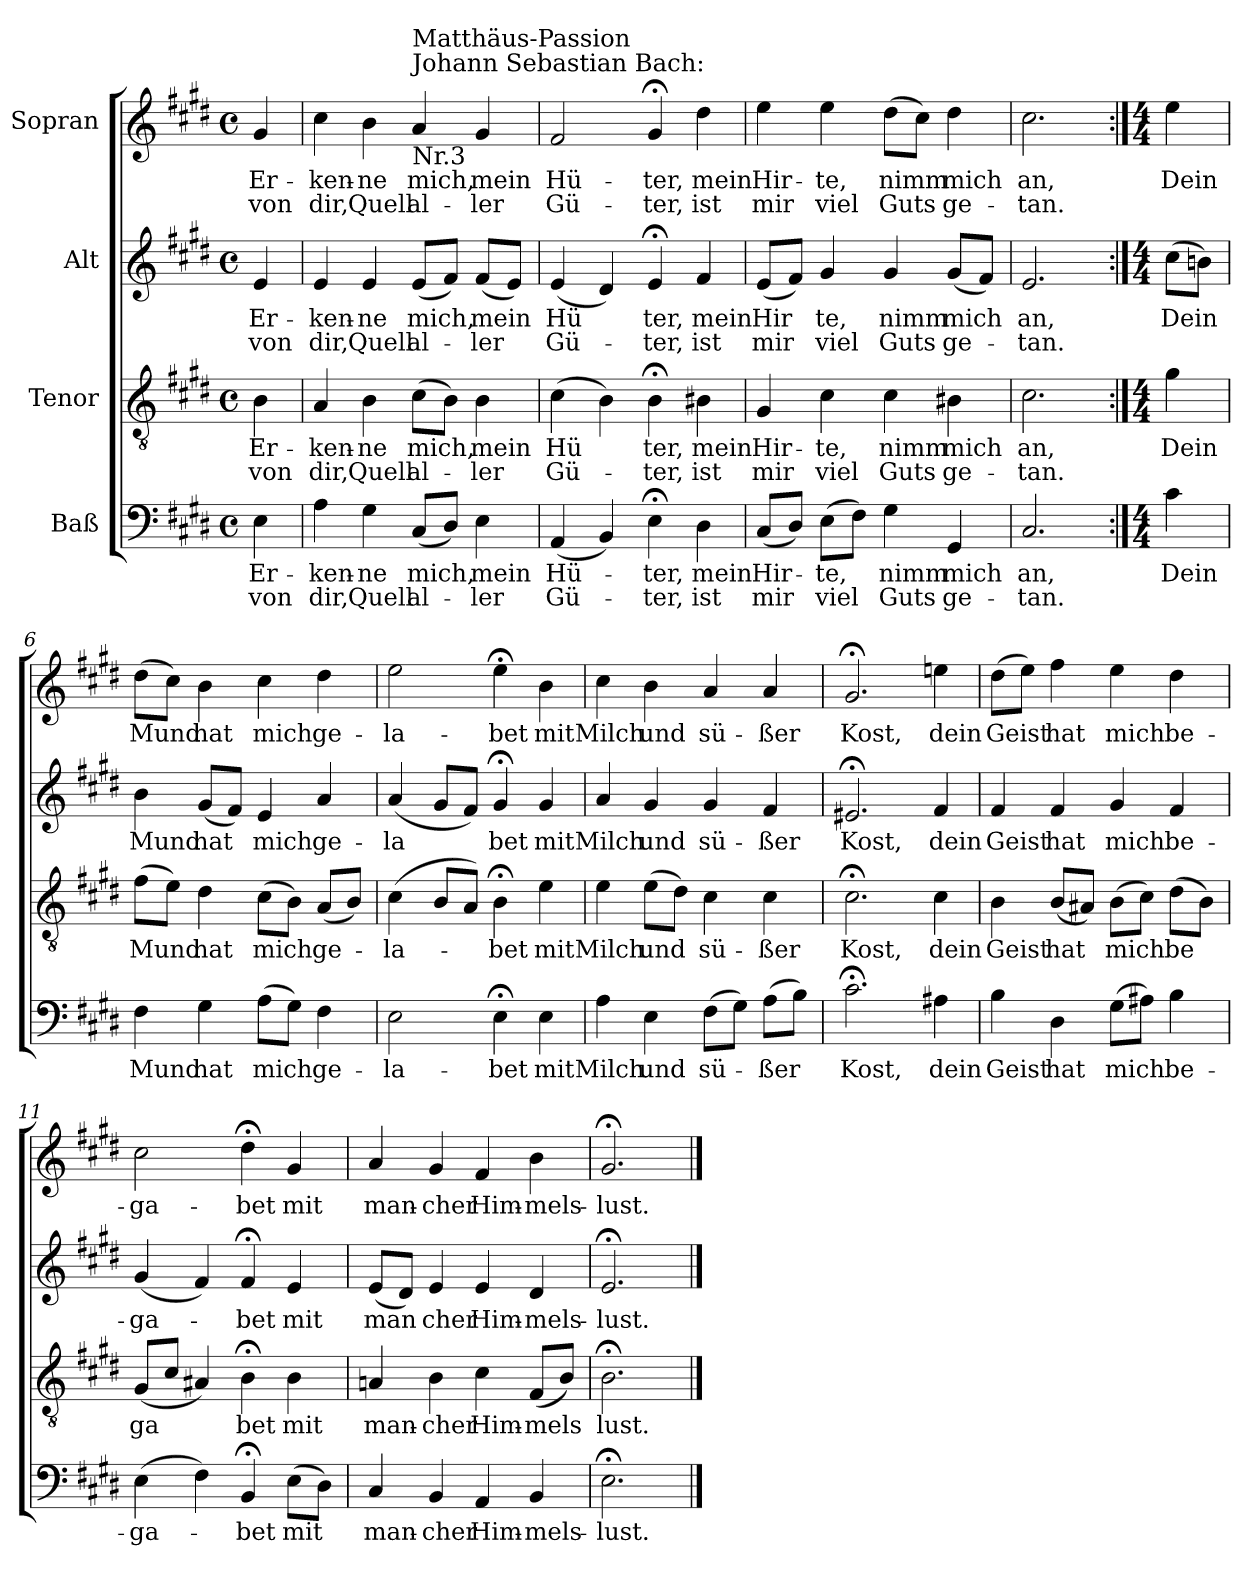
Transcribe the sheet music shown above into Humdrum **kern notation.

**kern	**text	**text	**kern	**text	**text	**kern	**text	**text	**kern	**text	**text
*part4	*part4	*part4	*part3	*part3	*part3	*part2	*part2	*part2	*part1	*part1	*part1
*staff4	*staff4	*staff4	*staff3	*staff3	*staff3	*staff2	*staff2	*staff2	*staff1	*staff1	*staff1
*I"Baß	*	*	*I"Tenor	*	*	*I"Alt	*	*	*I"Sopran	*	*
*clefF4	*	*	*clefGv2	*	*	*clefG2	*	*	*clefG2	*	*
*k[f#c#g#d#]	*	*	*k[f#c#g#d#]	*	*	*k[f#c#g#d#]	*	*	*k[f#c#g#d#]	*	*
*E:	*	*	*E:	*	*	*E:	*	*	*E:	*	*
*M4/4	*	*	*M4/4	*	*	*M4/4	*	*	*M4/4	*	*
*met(c)	*	*	*met(c)	*	*	*met(c)	*	*	*met(c)	*	*
=	=	=	=	=	=	=	=	=	=	=	=
!	!LO:LY:b	!LO:LY:b	!	!LO:LY:b	!LO:LY:b	!	!LO:LY:b	!LO:LY:b	!	!LO:LY:b	!LO:LY:b
4E\	Er-	von	4B\	Er-	von	4e/	Er-	von	4g#/	Er-	von
=1	=1	=1	=1	=1	=1	=1	=1	=1	=1	=1	=1
!	!LO:LY:b	!LO:LY:b	!	!LO:LY:b	!LO:LY:b	!	!LO:LY:b	!LO:LY:b	!	!LO:LY:b	!LO:LY:b
4A\	-ken-	dir,	4A/	-ken-	dir,	4e/	-ken-	dir,	4cc#\	-ken-	dir,
!	!LO:LY:b	!LO:LY:b	!	!LO:LY:b	!LO:LY:b	!	!LO:LY:b	!LO:LY:b	!	!LO:LY:b	!LO:LY:b
4G#\	-ne	Quell	4B\	-ne	Quell	4e/	-ne	Quell	4b\	-ne	Quell
!	!	!	!	!	!	!	!	!	!LO:TX:a:t=Johann Sebastian Bach&colon;	!	!
!	!	!	!	!	!	!	!	!	!LO:TX:a:t=Matthäus-Passion	!	!
!	!	!	!	!	!	!	!	!	!LO:TX:b:t=Nr.3	!	!
!	!LO:LY:b	!LO:LY:b	!	!LO:LY:b	!LO:LY:b	!	!LO:LY:b	!LO:LY:b	!	!LO:LY:b	!LO:LY:b
(<8C#/L	mich,	al-	(>8c#\L	mich,	al-	(<8e/L	mich,	al-	4a/	mich,	al-
8D#/J)	.	.	8B\J)	.	.	8f#/J)	.	.	.	.	.
!	!LO:LY:b	!LO:LY:b	!	!LO:LY:b	!LO:LY:b	!	!LO:LY:b	!LO:LY:b	!	!LO:LY:b	!LO:LY:b
4E\	mein	-ler	4B\	mein	-ler	(<8f#/L	mein	-ler	4g#/	mein	-ler
.	.	.	.	.	.	8e/J)	.	.	.	.	.
=2	=2	=2	=2	=2	=2	=2	=2	=2	=2	=2	=2
!	!LO:LY:b	!LO:LY:b	!	!LO:LY:b	!LO:LY:b	!	!LO:LY:b	!LO:LY:b	!	!LO:LY:b	!LO:LY:b
(<4AA/	Hü-	Gü-	(>4c#\	Hü	Gü-	(<4e/	Hü	Gü-	2f#/	Hü-	Gü-
4BB/)	.	.	4B\)	.	.	4d#/)	.	.	.	.	.
!	!LO:LY:b	!LO:LY:b	!	!LO:LY:b	!LO:LY:b	!	!LO:LY:b	!LO:LY:b	!	!LO:LY:b	!LO:LY:b
4E;<\	-ter,	-ter,	4B;<\	ter,	-ter,	4e;/	ter,	-ter,	4g#;/	-ter,	-ter,
!	!LO:LY:b	!LO:LY:b	!	!LO:LY:b	!LO:LY:b	!	!LO:LY:b	!LO:LY:b	!	!LO:LY:b	!LO:LY:b
4D#\	mein	ist	4B#X\	mein	ist	4f#/	mein	ist	4dd#\	mein	ist
=3	=3	=3	=3	=3	=3	=3	=3	=3	=3	=3	=3
!	!LO:LY:b	!LO:LY:b	!	!LO:LY:b	!LO:LY:b	!	!LO:LY:b	!LO:LY:b	!	!LO:LY:b	!LO:LY:b
(<8C#/L	Hir-	mir	4G#/	Hir-	mir	(<8e/L	Hir	mir	4ee\	Hir-	mir
8D#/J)	.	.	.	.	.	8f#/J)	.	.	.	.	.
!	!LO:LY:b	!LO:LY:b	!	!LO:LY:b	!LO:LY:b	!	!LO:LY:b	!LO:LY:b	!	!LO:LY:b	!LO:LY:b
(>8E\L	-te,	viel	4c#\	-te,	viel	4g#/	te,	viel	4ee\	-te,	viel
8F#\J)	.	.	.	.	.	.	.	.	.	.	.
!	!LO:LY:b	!LO:LY:b	!	!LO:LY:b	!LO:LY:b	!	!LO:LY:b	!LO:LY:b	!	!LO:LY:b	!LO:LY:b
4G#\	nimm	Guts	4c#\	nimm	Guts	4g#/	nimm	Guts	(>8dd#\L	nimm	Guts
.	.	.	.	.	.	.	.	.	8cc#\J)	.	.
!	!LO:LY:b	!LO:LY:b	!	!LO:LY:b	!LO:LY:b	!	!LO:LY:b	!LO:LY:b	!	!LO:LY:b	!LO:LY:b
4GG#/	mich	ge-	4B#X\	mich	ge-	(<8g#/L	mich	ge-	4dd#\	mich	ge-
.	.	.	.	.	.	8f#/J)	.	.	.	.	.
=4	=4	=4	=4	=4	=4	=4	=4	=4	=4	=4	=4
!	!LO:LY:b	!LO:LY:b	!	!LO:LY:b	!LO:LY:b	!	!LO:LY:b	!LO:LY:b	!	!LO:LY:b	!LO:LY:b
2.C#/	an,	-tan.	2.c#\	an,	-tan.	2.e/	an,	-tan.	2.cc#\	an,	-tan.
!!LO:LB:g=z
=5:|!	=5:|!	=5:|!	=5:|!	=5:|!	=5:|!	=5:|!	=5:|!	=5:|!	=5:|!	=5:|!	=5:|!
*M4/4	*	*	*M4/4	*	*	*M4/4	*	*	*M4/4	*	*
!	!LO:LY:b	!	!	!LO:LY:b	!	!	!LO:LY:b	!	!	!LO:LY:b	!
4c#\	Dein	.	4g#\	Dein	.	(>8cc#\L	Dein	.	4ee\	Dein	.
.	.	.	.	.	.	8bn\J)	.	.	.	.	.
=6	=6	=6	=6	=6	=6	=6	=6	=6	=6	=6	=6
!	!LO:LY:b	!	!	!LO:LY:b	!	!	!LO:LY:b	!	!	!LO:LY:b	!
4F#\	Mund	.	(>8f#\L	Mund	.	4b\	Mund	.	(>8dd#\L	Mund	.
.	.	.	8e\J)	.	.	.	.	.	8cc#\J)	.	.
!	!LO:LY:b	!	!	!LO:LY:b	!	!	!LO:LY:b	!	!	!LO:LY:b	!
4G#\	hat	.	4d#\	hat	.	(<8g#/L	hat	.	4b\	hat	.
.	.	.	.	.	.	8f#/J)	.	.	.	.	.
!	!LO:LY:b	!	!	!LO:LY:b	!	!	!LO:LY:b	!	!	!LO:LY:b	!
(>8A\L	mich	.	(>8c#\L	mich	.	4e/	mich	.	4cc#\	mich	.
8G#\J)	.	.	8B\J)	.	.	.	.	.	.	.	.
!	!LO:LY:b	!	!	!LO:LY:b	!	!	!LO:LY:b	!	!	!LO:LY:b	!
4F#\	ge-	.	(<8A/L	ge-	.	4a/	ge-	.	4dd#\	ge-	.
.	.	.	8B/J)	.	.	.	.	.	.	.	.
=7	=7	=7	=7	=7	=7	=7	=7	=7	=7	=7	=7
!	!LO:LY:b	!	!	!LO:LY:b	!	!	!LO:LY:b	!	!	!LO:LY:b	!
2E\	-la-	.	(<4c#\	-la-	.	(<4a/	-la	.	2ee\	-la-	.
.	.	.	8B/L	.	.	8g#/L	.	.	.	.	.
.	.	.	8A/J)	.	.	8f#/J)	.	.	.	.	.
!	!LO:LY:b	!	!	!LO:LY:b	!	!	!LO:LY:b	!	!	!LO:LY:b	!
4E;<\	-bet	.	4B;<\	-bet	.	4g#;/	bet	.	4ee;<\	-bet	.
!	!LO:LY:b	!	!	!LO:LY:b	!	!	!LO:LY:b	!	!	!LO:LY:b	!
4E\	mit	.	4e\	mit	.	4g#/	mit	.	4b\	mit	.
=8	=8	=8	=8	=8	=8	=8	=8	=8	=8	=8	=8
!	!LO:LY:b	!	!	!LO:LY:b	!	!	!LO:LY:b	!	!	!LO:LY:b	!
4A\	Milch	.	4e\	Milch	.	4a/	Milch	.	4cc#\	Milch	.
!	!LO:LY:b	!	!	!LO:LY:b	!	!	!LO:LY:b	!	!	!LO:LY:b	!
4E\	und	.	(>8e\L	und	.	4g#/	und	.	4b\	und	.
.	.	.	8d#\J)	.	.	.	.	.	.	.	.
!	!LO:LY:b	!	!	!LO:LY:b	!	!	!LO:LY:b	!	!	!LO:LY:b	!
(>8F#\L	sü-	.	4c#\	sü-	.	4g#/	sü-	.	4a/	sü-	.
8G#\J)	.	.	.	.	.	.	.	.	.	.	.
!	!LO:LY:b	!	!	!LO:LY:b	!	!	!LO:LY:b	!	!	!LO:LY:b	!
(>8A\L	-ßer	.	4c#\	-ßer	.	4f#/	-ßer	.	4a/	-ßer	.
8B\J)	.	.	.	.	.	.	.	.	.	.	.
!!LO:LB:g=z
=9	=9	=9	=9	=9	=9	=9	=9	=9	=9	=9	=9
!	!LO:LY:b	!	!	!LO:LY:b	!	!	!LO:LY:b	!	!	!LO:LY:b	!
2.c#;<\	Kost,	.	2.c#;<\	Kost,	.	2.e#X;/	Kost,	.	2.g#;/	Kost,	.
!	!LO:LY:b	!	!	!LO:LY:b	!	!	!LO:LY:b	!	!	!LO:LY:b	!
4A#X\	dein	.	4c#\	dein	.	4f#/	dein	.	4een\	dein	.
=10	=10	=10	=10	=10	=10	=10	=10	=10	=10	=10	=10
!	!LO:LY:b	!	!	!LO:LY:b	!	!	!LO:LY:b	!	!	!LO:LY:b	!
4B\	Geist	.	4B\	Geist	.	4f#/	Geist	.	(>8dd#\L	Geist	.
.	.	.	.	.	.	.	.	.	8ee\J)	.	.
!	!LO:LY:b	!	!	!LO:LY:b	!	!	!LO:LY:b	!	!	!LO:LY:b	!
4D#\	hat	.	(<8B/L	hat	.	4f#/	hat	.	4ff#\	hat	.
.	.	.	8A#X/J)	.	.	.	.	.	.	.	.
!	!LO:LY:b	!	!	!LO:LY:b	!	!	!LO:LY:b	!	!	!LO:LY:b	!
(>8G#\L	mich	.	(>8B\L	mich	.	4g#/	mich	.	4ee\	mich	.
8A#X\J)	.	.	8c#\J)	.	.	.	.	.	.	.	.
!	!LO:LY:b	!	!	!LO:LY:b	!	!	!LO:LY:b	!	!	!LO:LY:b	!
4B\	be-	.	(>8d#\L	be	.	4f#/	be-	.	4dd#\	be-	.
.	.	.	8B\J)	.	.	.	.	.	.	.	.
=11	=11	=11	=11	=11	=11	=11	=11	=11	=11	=11	=11
!	!LO:LY:b	!	!	!LO:LY:b	!	!	!LO:LY:b	!	!	!LO:LY:b	!
(>4E\	-ga-	.	(<8G#/L	ga	.	(<4g#/	-ga-	.	2cc#\	-ga-	.
.	.	.	8c#/J	.	.	.	.	.	.	.	.
4F#\)	.	.	4A#X/)	.	.	4f#/)	.	.	.	.	.
!	!LO:LY:b	!	!	!LO:LY:b	!	!	!LO:LY:b	!	!	!LO:LY:b	!
4BB;/	-bet	.	4B;<\	bet	.	4f#;/	-bet	.	4dd#;<\	-bet	.
!	!LO:LY:b	!	!	!LO:LY:b	!	!	!LO:LY:b	!	!	!LO:LY:b	!
(>8E\L	mit	.	4B\	mit	.	4e/	mit	.	4g#/	mit	.
8D#\J)	.	.	.	.	.	.	.	.	.	.	.
=12	=12	=12	=12	=12	=12	=12	=12	=12	=12	=12	=12
!	!LO:LY:b	!	!	!LO:LY:b	!	!	!LO:LY:b	!	!	!LO:LY:b	!
4C#/	man-	.	4An/	man-	.	(<8e/L	man	.	4a/	man-	.
.	.	.	.	.	.	8d#/J)	.	.	.	.	.
!	!LO:LY:b	!	!	!LO:LY:b	!	!	!LO:LY:b	!	!	!LO:LY:b	!
4BB/	-cher	.	4B\	-cher	.	4e/	cher	.	4g#/	-cher	.
!	!LO:LY:b	!	!	!LO:LY:b	!	!	!LO:LY:b	!	!	!LO:LY:b	!
4AA/	Him-	.	4c#\	Him-	.	4e/	Him-	.	4f#/	Him-	.
!	!LO:LY:b	!	!	!LO:LY:b	!	!	!LO:LY:b	!	!	!LO:LY:b	!
4BB/	-mels-	.	(<8F#/L	-mels	.	4d#/	-mels-	.	4b\	-mels-	.
.	.	.	8B/J)	.	.	.	.	.	.	.	.
=13	=13	=13	=13	=13	=13	=13	=13	=13	=13	=13	=13
!	!LO:LY:b	!	!	!LO:LY:b	!	!	!LO:LY:b	!	!	!LO:LY:b	!
2.E;<\	-lust.	.	2.B;<\	lust.	.	2.e;/	-lust.	.	2.g#;/	-lust.	.
==	==	==	==	==	==	==	==	==	==	==	==
*-	*-	*-	*-	*-	*-	*-	*-	*-	*-	*-	*-
